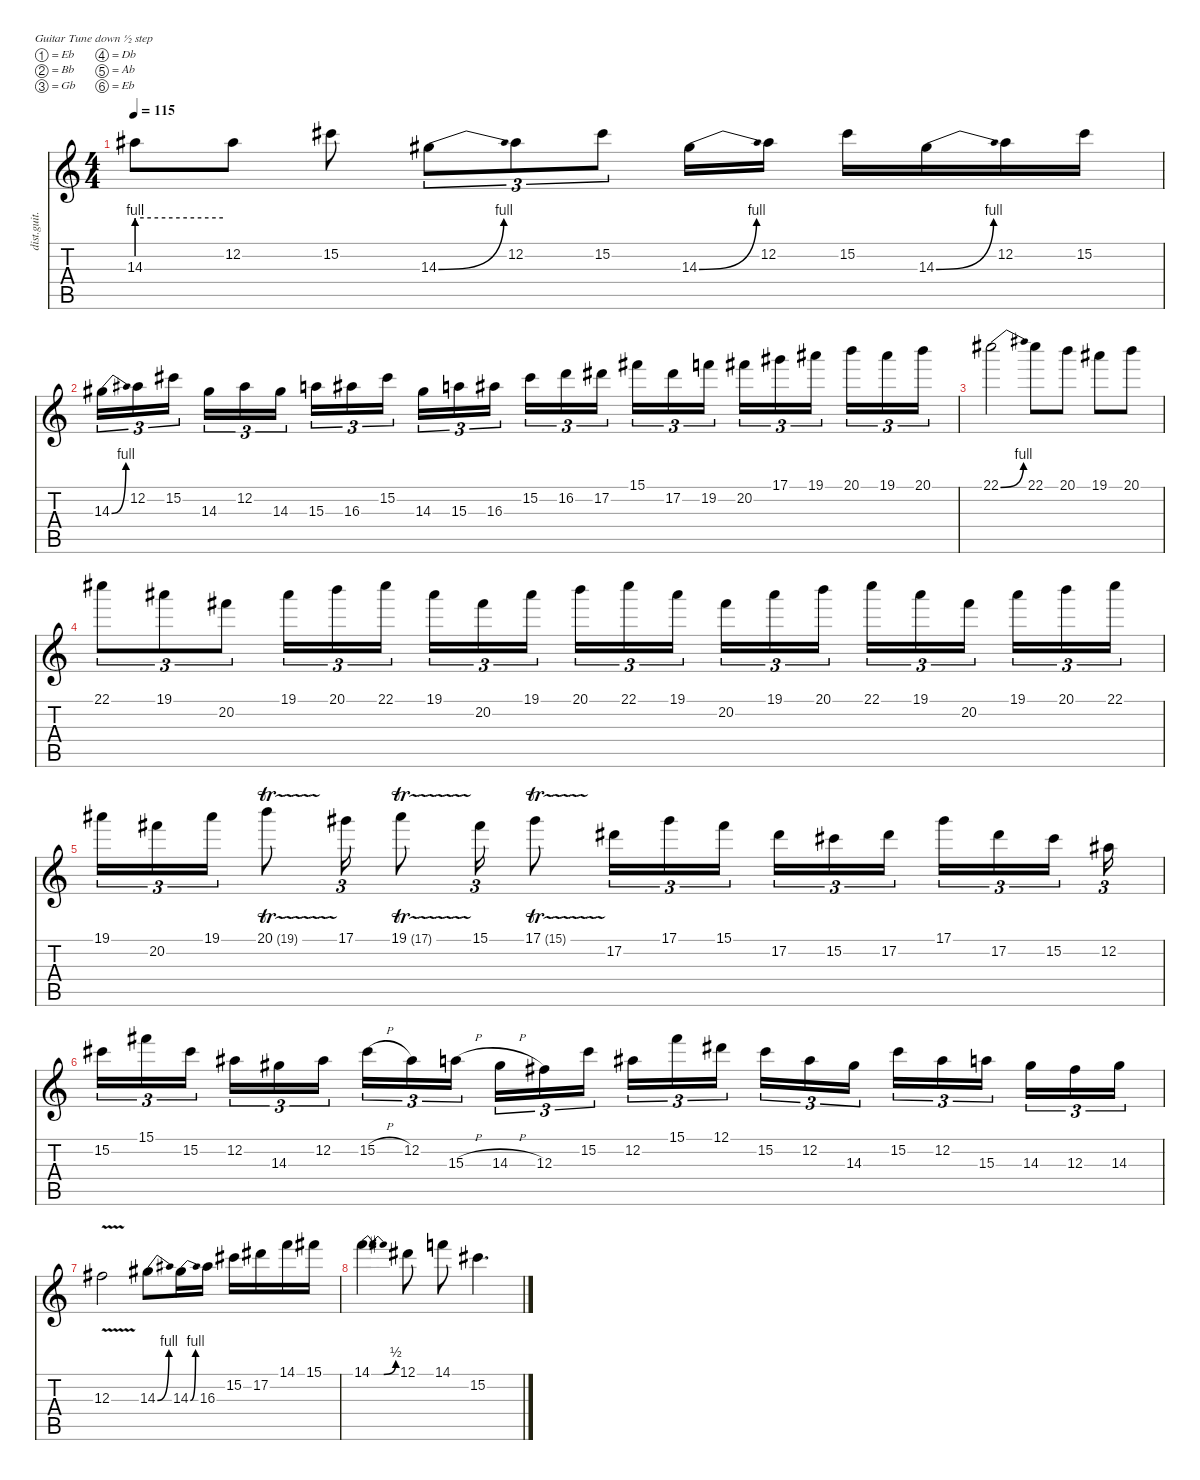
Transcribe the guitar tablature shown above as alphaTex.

\defaultSystemsLayout 4
\hideDynamics
\bracketExtendMode nobrackets
\otherSystemsTrackNameOrientation horizontal
\track ("Solo" "dist.guit.") {instrument distortionguitar}
\staff {score tabs}
\tuning (Eb4 Bb3 Gb3 Db3 Ab2 Eb2)
\ts (4 4)
\tempo 115
\clef g2
\ks c
14.3{be (hold 0 4 60 4) t}.8{dy f beam Down} 12.2{acc #}.8{beam Down} 15.2{acc #}.8{beam Down} 14.3{be (bend 0 0 15 4) acc #}.8{tu (3 2) beam Down} 12.2{acc #}.8{tu (3 2) beam Down} 15.2{acc #}.8{tu (3 2) beam Down} 14.3{be (bend 0 0 15 4) acc #}.16{beam Down} 12.2{acc #}.16{beam Down} 15.2{acc #}.16{beam Down} 14.3{be (bend 0 0 15 4) acc #}.16{beam Down} 12.2{acc #}.16{beam Down} 15.2{acc #}.16{beam Down} |
14.3{be (bend 0 0 15 4) acc #}.16{tu (3 2) beam Down} 12.2{acc #}.16{tu (3 2) beam Down} 15.2{acc #}.16{tu (3 2) beam Down} 14.3{acc #}.16{tu (3 2) beam Down} 12.2{acc #}.16{tu (3 2) beam Down} 14.3{acc #}.16{tu (3 2) beam Down} 15.3.16{tu (3 2) beam Down} 16.3{acc #}.16{tu (3 2) beam Down} 15.2{acc #}.16{tu (3 2) beam Down} 14.3{acc #}.16{tu (3 2) beam Down} 15.3.16{tu (3 2) beam Down} 16.3{acc #}.16{tu (3 2) beam Down} 15.2{acc #}.16{tu (3 2) beam Down} 16.2.16{tu (3 2) beam Down} 17.2{acc #}.16{tu (3 2) beam Down} 15.1{acc #}.16{tu (3 2) beam Down} 17.2{acc #}.16{tu (3 2) beam Down} 19.2.16{tu (3 2) beam Down} 20.2{acc #}.16{tu (3 2) beam Down} 17.1{acc #}.16{tu (3 2) beam Down} 19.1{acc #}.16{tu (3 2) beam Down} 20.1.16{tu (3 2) beam Down} 19.1{acc #}.16{tu (3 2) beam Down} 20.1.16{tu (3 2) beam Down} |
22.1{be (bend 0 0 15 4) acc #}.2{beam Down} 22.1{acc #}.8{beam Down} 20.1.8{beam Down} 19.1{acc #}.8{beam Down} 20.1.8{beam Down} |
22.1{acc #}.8{tu (3 2) beam Down} 19.1{acc #}.8{tu (3 2) beam Down} 20.2{acc #}.8{tu (3 2) beam Down} 19.1{acc #}.16{tu (3 2) beam Down} 20.1.16{tu (3 2) beam Down} 22.1{acc #}.16{tu (3 2) beam Down} 19.1{acc #}.16{tu (3 2) beam Down} 20.2{acc #}.16{tu (3 2) beam Down} 19.1{acc #}.16{tu (3 2) beam Down} 20.1.16{tu (3 2) beam Down} 22.1{acc #}.16{tu (3 2) beam Down} 19.1{acc #}.16{tu (3 2) beam Down} 20.2{acc #}.16{tu (3 2) beam Down} 19.1{acc #}.16{tu (3 2) beam Down} 20.1.16{tu (3 2) beam Down} 22.1{acc #}.16{tu (3 2) beam Down} 19.1{acc #}.16{tu (3 2) beam Down} 20.2{acc #}.16{tu (3 2) beam Down} 19.1{acc #}.16{tu (3 2) beam Down} 20.1.16{tu (3 2) beam Down} 22.1{acc #}.16{tu (3 2) beam Down} |
19.1{acc #}.16{tu (3 2) beam Down} 20.2{acc #}.16{tu (3 2) beam Down} 19.1{acc #}.16{tu (3 2) beam Down} 20.1{tr (19 16)}.8{beam Down} 17.1{acc #}.16{tu (3 2) beam Down} 19.1{tr (17 16) acc #}.8{beam Down} 15.1{acc #}.16{tu (3 2) beam Down} 17.1{tr (15 16) acc #}.8{beam Down} 17.2{acc #}.16{tu (3 2) beam Down} 17.1{acc #}.16{tu (3 2) beam Down} 15.1{acc #}.16{tu (3 2) beam Down} 17.2{acc #}.16{tu (3 2) beam Down} 15.2{acc #}.16{tu (3 2) beam Down} 17.2{acc #}.16{tu (3 2) beam Down} 17.1{acc #}.16{tu (3 2) beam Down} 17.2{acc #}.16{tu (3 2) beam Down} 15.2{acc #}.16{tu (3 2) beam Down} 12.2{acc #}.16{tu (3 2) beam Down} |
15.2{acc #}.16{tu (3 2) beam Down} 15.1{acc #}.16{tu (3 2) beam Down} 15.2{acc #}.16{tu (3 2) beam Down} 12.2{acc #}.16{tu (3 2) beam Down} 14.3{acc #}.16{tu (3 2) beam Down} 12.2{acc #}.16{tu (3 2) beam Down} 15.2{h acc #}.16{tu (3 2) beam Down} 12.2{acc #}.16{tu (3 2) beam Down} 15.3{h}.16{tu (3 2) beam Down} 14.3{h acc #}.16{tu (3 2) beam Down} 12.3{acc #}.16{tu (3 2) beam Down} 15.2{acc #}.16{tu (3 2) beam Down} 12.2{acc #}.16{tu (3 2) beam Down} 15.1{acc #}.16{tu (3 2) beam Down} 12.1{acc #}.16{tu (3 2) beam Down} 15.2{acc #}.16{tu (3 2) beam Down} 12.2{acc #}.16{tu (3 2) beam Down} 14.3{acc #}.16{tu (3 2) beam Down} 15.2{acc #}.16{tu (3 2) beam Down} 12.2{acc #}.16{tu (3 2) beam Down} 15.3.16{tu (3 2) beam Down} 14.3{acc #}.16{tu (3 2) beam Down} 12.3{acc #}.16{tu (3 2) beam Down} 14.3{acc #}.16{tu (3 2) beam Down} |
12.3{v acc #}.2{beam Down} 14.3{be (bend 0 0 15 4) acc #}.8{beam Down} 14.3{be (bend 0 0 15 4) acc #}.16{beam Down} 16.3{acc #}.16{beam Down} 15.2{acc #}.16{beam Down} 17.2{acc #}.16{beam Down} 14.1.16{beam Down} 15.1{acc #}.16{beam Down} |
14.1{be (bendrelease 0 0 25.0000008 2 34.9999992 2 15 0)}.4{d beam Down} 12.1{acc #}.8{beam Down} 14.1.8{beam Down} 15.2{acc #}.4{d beam Down}
